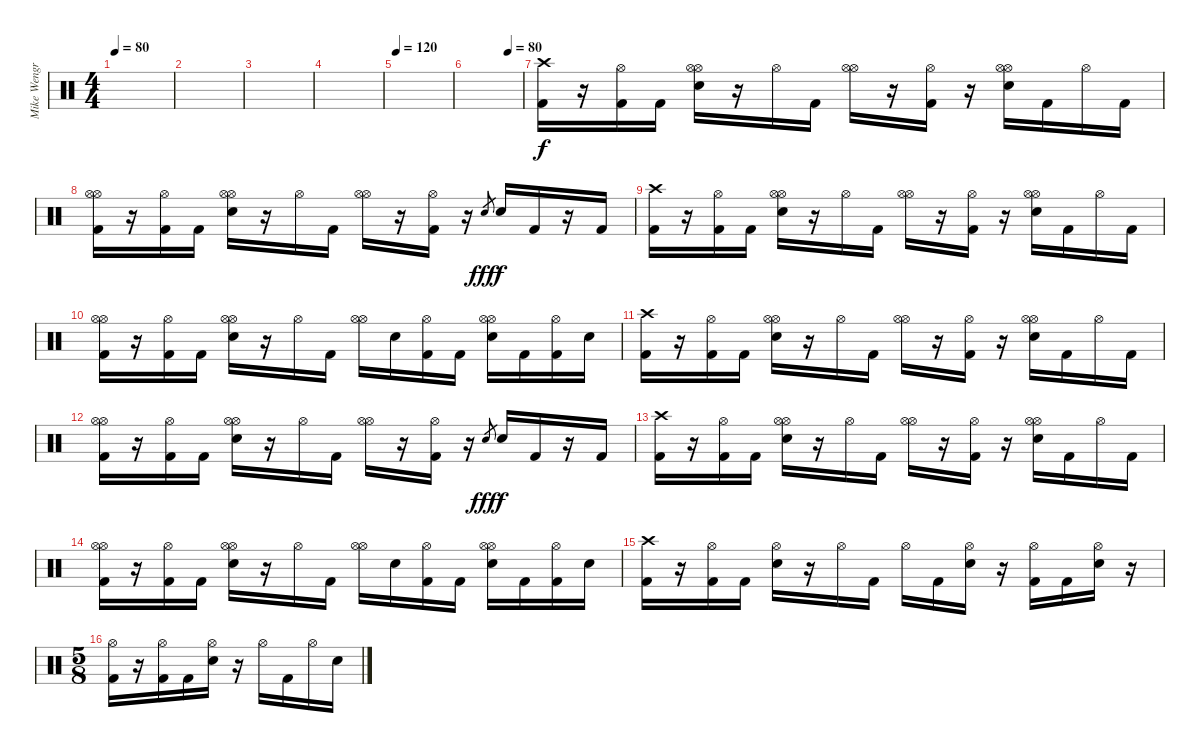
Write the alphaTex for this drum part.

\track ("Mike Wengren (Drums)" "Mike Wengr") {instrument percussion}
\staff {score}
\articulation defaults
\ts (4 4)
\tempo 80
\tempo 150
\tempo 80
\clef neutral
\ks c
|
|
|
|
\tempo 120
|
\tempo (80 0.75)
|
("Crash high (hit)" "Kick (hit) 2").16 r.16 ("Hi-Hat (open)" "Kick (hit) 2").16 "Kick (hit) 2".16 ("Hi-Hat (open)" "Hi-Hat (open)" "Electric Snare (hit)").16 r.16 "Hi-Hat (open)".16 "Kick (hit) 2".16 ("Hi-Hat (open)" "Hi-Hat (open)").16 r.16 ("Hi-Hat (open)" "Kick (hit) 2").16 r.16 ("Hi-Hat (open)" "Hi-Hat (open)" "Electric Snare (hit)").16 "Kick (hit) 2".16 "Hi-Hat (open)".16 "Kick (hit) 2".16 |
("Hi-Hat (open)" "Hi-Hat (open)" "Kick (hit) 2").16 r.16 ("Hi-Hat (open)" "Kick (hit) 2").16 "Kick (hit) 2".16 ("Hi-Hat (open)" "Hi-Hat (open)" "Electric Snare (hit)").16 r.16 "Hi-Hat (open)".16 "Kick (hit) 2".16 ("Hi-Hat (open)" "Hi-Hat (open)").16 r.16 ("Hi-Hat (open)" "Kick (hit) 2").16 r.16 "Electric Snare (hit)".8{gr dy fff} "Electric Snare (hit)".16{dy f} "Kick (hit) 2".16 r.16 "Kick (hit) 2".16 |
("Crash high (hit)" "Kick (hit) 2").16 r.16 ("Hi-Hat (open)" "Kick (hit) 2").16 "Kick (hit) 2".16 ("Hi-Hat (open)" "Hi-Hat (open)" "Electric Snare (hit)").16 r.16 "Hi-Hat (open)".16 "Kick (hit) 2".16 ("Hi-Hat (open)" "Hi-Hat (open)").16 r.16 ("Hi-Hat (open)" "Kick (hit) 2").16 r.16 ("Hi-Hat (open)" "Hi-Hat (open)" "Electric Snare (hit)").16 "Kick (hit) 2".16 "Hi-Hat (open)".16 "Kick (hit) 2".16 |
("Hi-Hat (open)" "Hi-Hat (open)" "Kick (hit) 2").16 r.16 ("Hi-Hat (open)" "Kick (hit) 2").16 "Kick (hit) 2".16 ("Hi-Hat (open)" "Hi-Hat (open)" "Electric Snare (hit)").16 r.16 "Hi-Hat (open)".16 "Kick (hit) 2".16 ("Hi-Hat (open)" "Hi-Hat (open)").16 "Electric Snare (hit)".16 ("Hi-Hat (open)" "Kick (hit) 2").16 "Kick (hit) 2".16 ("Hi-Hat (open)" "Hi-Hat (open)" "Electric Snare (hit)").16 "Kick (hit) 2".16 ("Hi-Hat (open)" "Kick (hit) 2").16 "Electric Snare (hit)".16 |
("Crash high (hit)" "Kick (hit) 2").16 r.16 ("Hi-Hat (open)" "Kick (hit) 2").16 "Kick (hit) 2".16 ("Hi-Hat (open)" "Hi-Hat (open)" "Electric Snare (hit)").16 r.16 "Hi-Hat (open)".16 "Kick (hit) 2".16 ("Hi-Hat (open)" "Hi-Hat (open)").16 r.16 ("Hi-Hat (open)" "Kick (hit) 2").16 r.16 ("Hi-Hat (open)" "Hi-Hat (open)" "Electric Snare (hit)").16 "Kick (hit) 2".16 "Hi-Hat (open)".16 "Kick (hit) 2".16 |
("Hi-Hat (open)" "Hi-Hat (open)" "Kick (hit) 2").16 r.16 ("Hi-Hat (open)" "Kick (hit) 2").16 "Kick (hit) 2".16 ("Hi-Hat (open)" "Hi-Hat (open)" "Electric Snare (hit)").16 r.16 "Hi-Hat (open)".16 "Kick (hit) 2".16 ("Hi-Hat (open)" "Hi-Hat (open)").16 r.16 ("Hi-Hat (open)" "Kick (hit) 2").16 r.16 "Electric Snare (hit)".8{gr dy fff} "Electric Snare (hit)".16{dy f} "Kick (hit) 2".16 r.16 "Kick (hit) 2".16 |
("Crash high (hit)" "Kick (hit) 2").16 r.16 ("Hi-Hat (open)" "Kick (hit) 2").16 "Kick (hit) 2".16 ("Hi-Hat (open)" "Hi-Hat (open)" "Electric Snare (hit)").16 r.16 "Hi-Hat (open)".16 "Kick (hit) 2".16 ("Hi-Hat (open)" "Hi-Hat (open)").16 r.16 ("Hi-Hat (open)" "Kick (hit) 2").16 r.16 ("Hi-Hat (open)" "Hi-Hat (open)" "Electric Snare (hit)").16 "Kick (hit) 2".16 "Hi-Hat (open)".16 "Kick (hit) 2".16 |
("Hi-Hat (open)" "Hi-Hat (open)" "Kick (hit) 2").16 r.16 ("Hi-Hat (open)" "Kick (hit) 2").16 "Kick (hit) 2".16 ("Hi-Hat (open)" "Hi-Hat (open)" "Electric Snare (hit)").16 r.16 "Hi-Hat (open)".16 "Kick (hit) 2".16 ("Hi-Hat (open)" "Hi-Hat (open)").16 "Electric Snare (hit)".16 ("Hi-Hat (open)" "Kick (hit) 2").16 "Kick (hit) 2".16 ("Hi-Hat (open)" "Hi-Hat (open)" "Electric Snare (hit)").16 "Kick (hit) 2".16 ("Hi-Hat (open)" "Kick (hit) 2").16 "Electric Snare (hit)".16 |
("Crash high (hit)" "Kick (hit) 2").16 r.16 ("Hi-Hat (open)" "Kick (hit) 2").16 "Kick (hit) 2".16 ("Hi-Hat (open)" "Electric Snare (hit)").16 r.16 "Hi-Hat (open)".16 "Kick (hit) 2".16 "Hi-Hat (open)".16 "Kick (hit) 2".16 ("Hi-Hat (open)" "Electric Snare (hit)").16 r.16 ("Hi-Hat (open)" "Kick (hit) 2").16 "Kick (hit) 2".16 ("Hi-Hat (open)" "Electric Snare (hit)").16 r.16 |
\ts (5 8)
("Hi-Hat (open)" "Kick (hit) 2").16 r.16 ("Hi-Hat (open)" "Kick (hit) 2").16 "Kick (hit) 2".16 ("Hi-Hat (open)" "Electric Snare (hit)").16 r.16 "Hi-Hat (open)".16 "Kick (hit) 2".16 "Hi-Hat (open)".16 "Electric Snare (hit)".16
